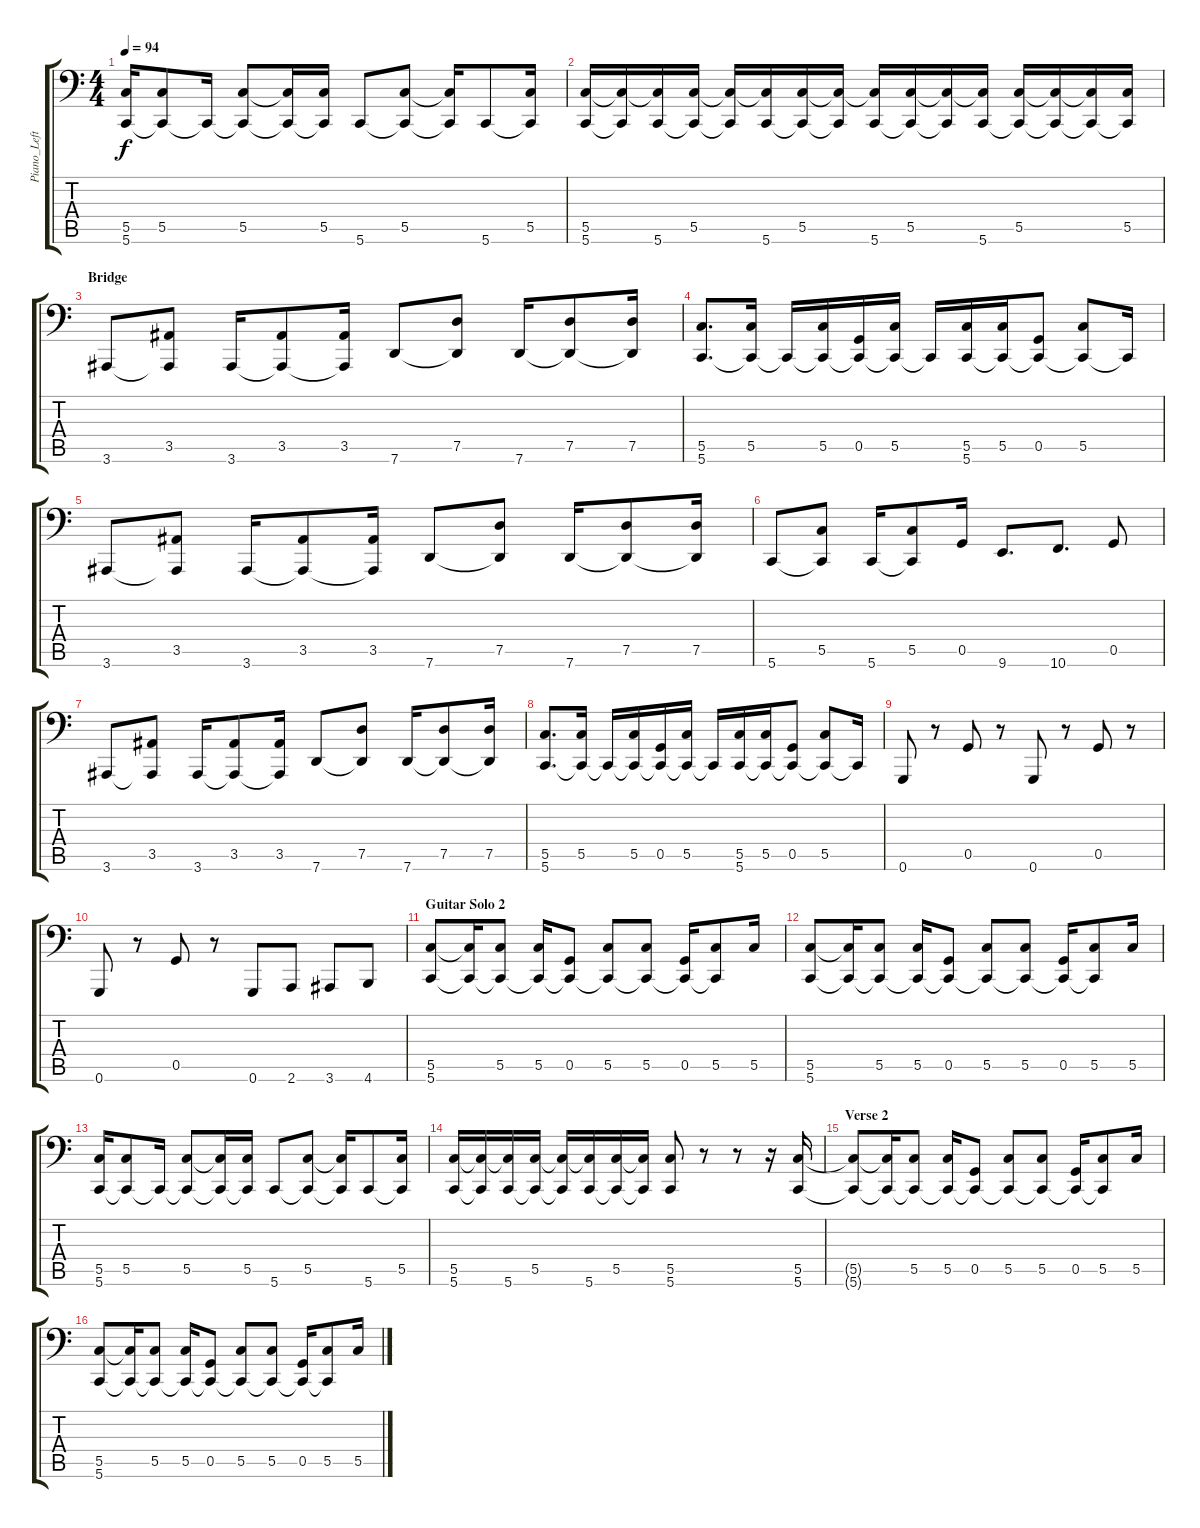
\track ("Piano_Left Hand" "Piano_Left") {instrument acousticgrandpiano}
\staff {score tabs}
\tuning (E4 B3 G3 D3 G2 G1) {hide}
\ts (4 4)
\tempo 94
\clef f4
\ks c
(5.5 5.6).16{dy f} (5.5 5.6{t}).8 5.6{t}.16 (5.5 5.6{t}).8 (5.5{t} 5.6{t}).16 (5.5 5.6{t}).16 5.6.8 (5.5 5.6{t}).8 (5.5{t} 5.6{t}).16 5.6.8 (5.5 5.6{t}).16 |
(5.5 5.6).16 (5.5{t} 5.6{t}).16 (5.5{t} 5.6).16 (5.5 5.6{t}).16 (5.5{t} 5.6{t}).16 (5.5{t} 5.6).16 (5.5 5.6{t}).16 (5.5{t} 5.6{t}).16 (5.5{t} 5.6).16 (5.5 5.6{t}).16 (5.5{t} 5.6{t}).16 (5.5{t} 5.6).16 (5.5 5.6{t}).16 (5.5{t} 5.6{t}).16 (5.5{t} 5.6{t}).16 (5.5 5.6{t}).16 |
\section ("" "Bridge")
3.6.8 (3.5 3.6{t}).8 3.6.16 (3.5 3.6{t}).8 (3.5 3.6{t}).16 7.6.8 (7.5 7.6{t}).8 7.6.16 (7.5 7.6{t}).8 (7.5 7.6{t}).16 |
(5.5 5.6).8{d} (5.5 5.6{t}).16 5.6{t}.16 (5.5 5.6{t}).16 (0.5 5.6{t}).16 (5.5 5.6{t}).16 5.6{t}.16 (5.5 5.6).16 (5.5 5.6{t}).16 (0.5 5.6{t}).8 (5.5 5.6{t}).8 5.6{t}.16 |
3.6.8 (3.5 3.6{t}).8 3.6.16 (3.5 3.6{t}).8 (3.5 3.6{t}).16 7.6.8 (7.5 7.6{t}).8 7.6.16 (7.5 7.6{t}).8 (7.5 7.6{t}).16 |
5.6.8 (5.5 5.6{t}).8 5.6.16 (5.5 5.6{t}).8 0.5.16 9.6.8{d} 10.6.8{d} 0.5.8 |
3.6.8 (3.5 3.6{t}).8 3.6.16 (3.5 3.6{t}).8 (3.5 3.6{t}).16 7.6.8 (7.5 7.6{t}).8 7.6.16 (7.5 7.6{t}).8 (7.5 7.6{t}).16 |
(5.5 5.6).8{d} (5.5 5.6{t}).16 5.6{t}.16 (5.5 5.6{t}).16 (0.5 5.6{t}).16 (5.5 5.6{t}).16 5.6{t}.16 (5.5 5.6).16 (5.5 5.6{t}).16 (0.5 5.6{t}).8 (5.5 5.6{t}).8 5.6{t}.16 |
0.6.8 r.8 0.5.8 r.8 0.6.8 r.8 0.5.8 r.8 |
0.6.8 r.8 0.5.8 r.8 0.6.8 2.6.8 3.6.8 4.6.8 |
\section ("" "Guitar Solo 2")
(5.5 5.6).8 (5.5{t} 5.6{t}).16 (5.5 5.6{t}).8 (5.5 5.6{t}).16 (0.5 5.6{t}).8 (5.5 5.6{t}).8 (5.5 5.6{t}).8 (0.5 5.6{t}).16 (5.5 5.6{t}).8 5.5.16 |
(5.5 5.6).8 (5.5{t} 5.6{t}).16 (5.5 5.6{t}).8 (5.5 5.6{t}).16 (0.5 5.6{t}).8 (5.5 5.6{t}).8 (5.5 5.6{t}).8 (0.5 5.6{t}).16 (5.5 5.6{t}).8 5.5.16 |
(5.5 5.6).16 (5.5 5.6{t}).8 5.6{t}.16 (5.5 5.6{t}).8 (5.5{t} 5.6{t}).16 (5.5 5.6{t}).16 5.6.8 (5.5 5.6{t}).8 (5.5{t} 5.6{t}).16 5.6.8 (5.5 5.6{t}).16 |
(5.5 5.6).16 (5.5{t} 5.6{t}).16 (5.5{t} 5.6).16 (5.5 5.6{t}).16 (5.5{t} 5.6{t}).16 (5.5{t} 5.6).16 (5.5 5.6{t}).16 (5.5{t} 5.6{t}).16 (5.5 5.6).8 r.8 r.8 r.16 (5.5 5.6).16 |
\section ("" "Verse 2")
(5.5{t} 5.6{t}).8 (5.5{t} 5.6{t}).16 (5.5 5.6{t}).8 (5.5 5.6{t}).16 (0.5 5.6{t}).8 (5.5 5.6{t}).8 (5.5 5.6{t}).8 (0.5 5.6{t}).16 (5.5 5.6{t}).8 5.5.16 |
(5.5 5.6).8 (5.5{t} 5.6{t}).16 (5.5 5.6{t}).8 (5.5 5.6{t}).16 (0.5 5.6{t}).8 (5.5 5.6{t}).8 (5.5 5.6{t}).8 (0.5 5.6{t}).16 (5.5 5.6{t}).8 5.5.16
